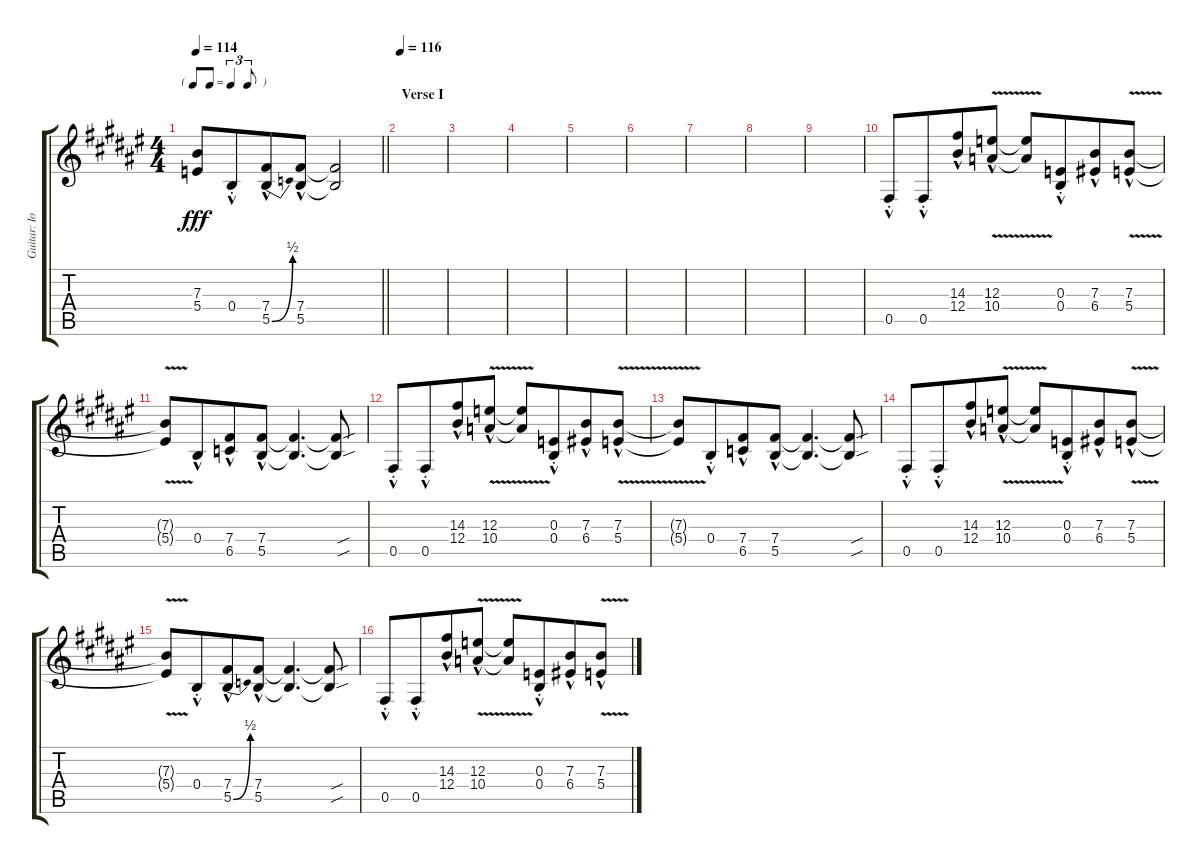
\track ("Guitar: Iommi" "Guitar: Io") {instrument distortionguitar}
\staff {score tabs}
\tuning (Db4 Ab3 E3 B2 Gb2 Db2) {hide}
\ts (4 4)
\tf triplet8th
\tempo 114
\clef g2
\barLineRight lightlight
\ks f#
(7.3{t} 5.4{t}).8{dy fff} 0.4{hac st}.8{beam merge} (7.4{hac} 5.5{be (bend 0 0 60 2) hac}).8 (7.4{hac} 5.5{hac}).8 (7.4{t} 5.5{t}).2 |
\section ("" "Verse I")
\tempo 116
|
|
|
|
|
|
|
|
0.5{hac st}.8 0.5{hac st}.8{beam merge} (14.3{hac} 12.4{hac}).8 (12.3{hac} 10.4{v hac}).8 (12.3{t} 10.4{t}).8 (0.3{hac st} 0.4{hac st}).8{beam merge} (7.3{hac} 6.4{hac}).8 (7.3{hac} 5.4{v hac}).8 |
(7.3{t} 5.4{t}).8 0.4{hac}.8{beam merge} (7.4{hac} 6.5{hac}).8 (7.4{hac} 5.5{hac}).8 (7.4{t} 5.5{t}).4{d} (7.4{sou t} 5.5{sou t}).8 |
0.5{hac st}.8 0.5{hac st}.8{beam merge} (14.3{hac} 12.4{hac}).8 (12.3{hac} 10.4{v hac}).8 (12.3{t} 10.4{t}).8 (0.3{hac st} 0.4{hac st}).8{beam merge} (7.3{hac} 6.4{hac}).8 (7.3{hac} 5.4{v hac}).8 |
(7.3{t} 5.4{t}).8 0.4{hac st}.8{beam merge} (7.4{hac} 6.5{hac}).8 (7.4{hac} 5.5{hac}).8 (7.4{t} 5.5{t}).4{d} (7.4{sou t} 5.5{sou t}).8 |
0.5{hac st}.8 0.5{hac st}.8{beam merge} (14.3{hac} 12.4{hac}).8 (12.3{hac} 10.4{v hac}).8 (12.3{t} 10.4{t}).8 (0.3{hac st} 0.4{hac st}).8{beam merge} (7.3{hac} 6.4{hac}).8 (7.3{hac} 5.4{v hac}).8 |
(7.3{t} 5.4{t}).8 0.4{hac st}.8{beam merge} (7.4{hac} 5.5{be (bend 0 0 60 2) hac}).8 (7.4{hac} 5.5{hac}).8 (7.4{t} 5.5{t}).4{d} (7.4{sou t} 5.5{sou t}).8 |
0.5{hac st}.8 0.5{hac st}.8{beam merge} (14.3{hac} 12.4{hac}).8 (12.3{hac} 10.4{v hac}).8 (12.3{t} 10.4{t}).8 (0.3{hac st} 0.4{hac st}).8{beam merge} (7.3{hac} 6.4{hac}).8 (7.3{hac} 5.4{v hac}).8
